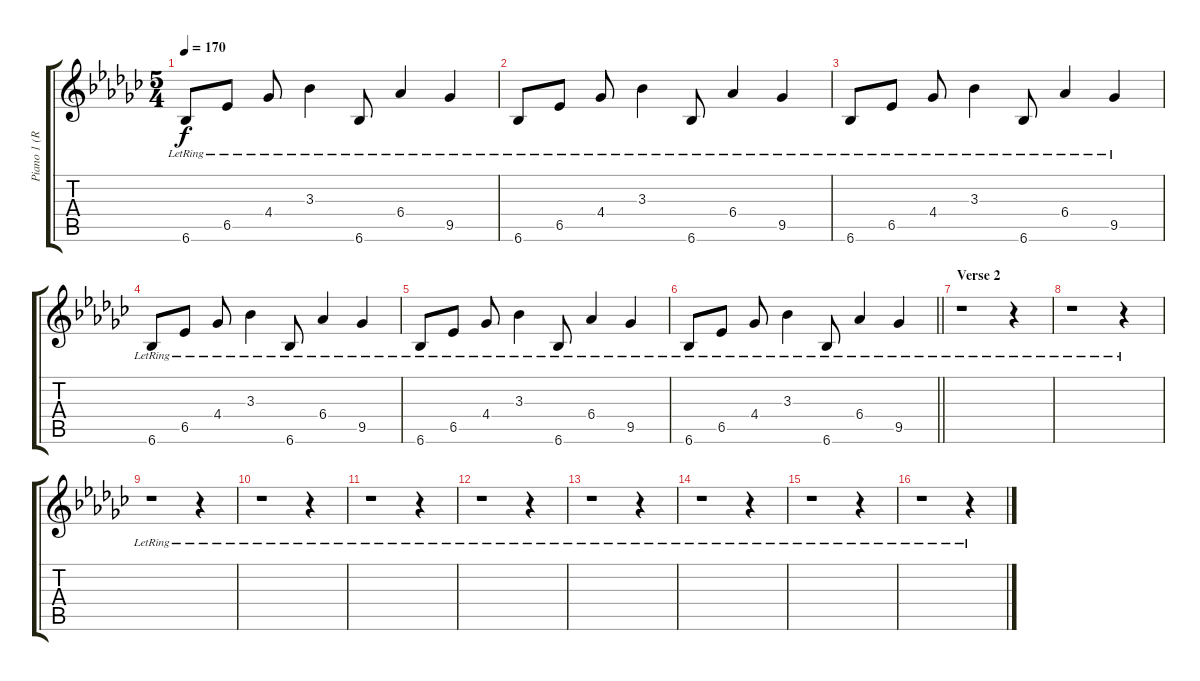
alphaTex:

\track ("Piano 1 (Right Hand)" "Piano 1 (R") {instrument electricpiano1}
\staff {score tabs}
\tuning (E5 B4 G4 D4 A3 E3) {hide}
\ts (5 4)
\tempo 170
\clef g2
\ks gb
6.6{lr}.8{dy f} 6.5{lr}.8 4.4{lr}.8 3.3{lr}.4 6.6{lr}.8 6.4{lr}.4 9.5{lr}.4 |
6.6{lr}.8 6.5{lr}.8 4.4{lr}.8 3.3{lr}.4 6.6{lr}.8 6.4{lr}.4 9.5{lr}.4 |
6.6{lr}.8 6.5{lr}.8 4.4{lr}.8 3.3{lr}.4 6.6{lr}.8 6.4{lr}.4 9.5{lr}.4 |
6.6{lr}.8 6.5{lr}.8 4.4{lr}.8 3.3{lr}.4 6.6{lr}.8 6.4{lr}.4 9.5{lr}.4 |
6.6{lr}.8 6.5{lr}.8 4.4{lr}.8 3.3{lr}.4 6.6{lr}.8 6.4{lr}.4 9.5{lr}.4 |
\barLineRight lightlight
6.6{lr}.8 6.5{lr}.8 4.4{lr}.8 3.3{lr}.4 6.6{lr}.8 6.4{lr}.4 9.5{lr}.4 |
\section ("" "Verse 2")
r.1 r.4 |
r.1 r.4 |
r.1 r.4 |
r.1 r.4 |
r.1 r.4 |
r.1 r.4 |
r.1 r.4 |
r.1 r.4 |
r.1 r.4 |
r.1 r.4
